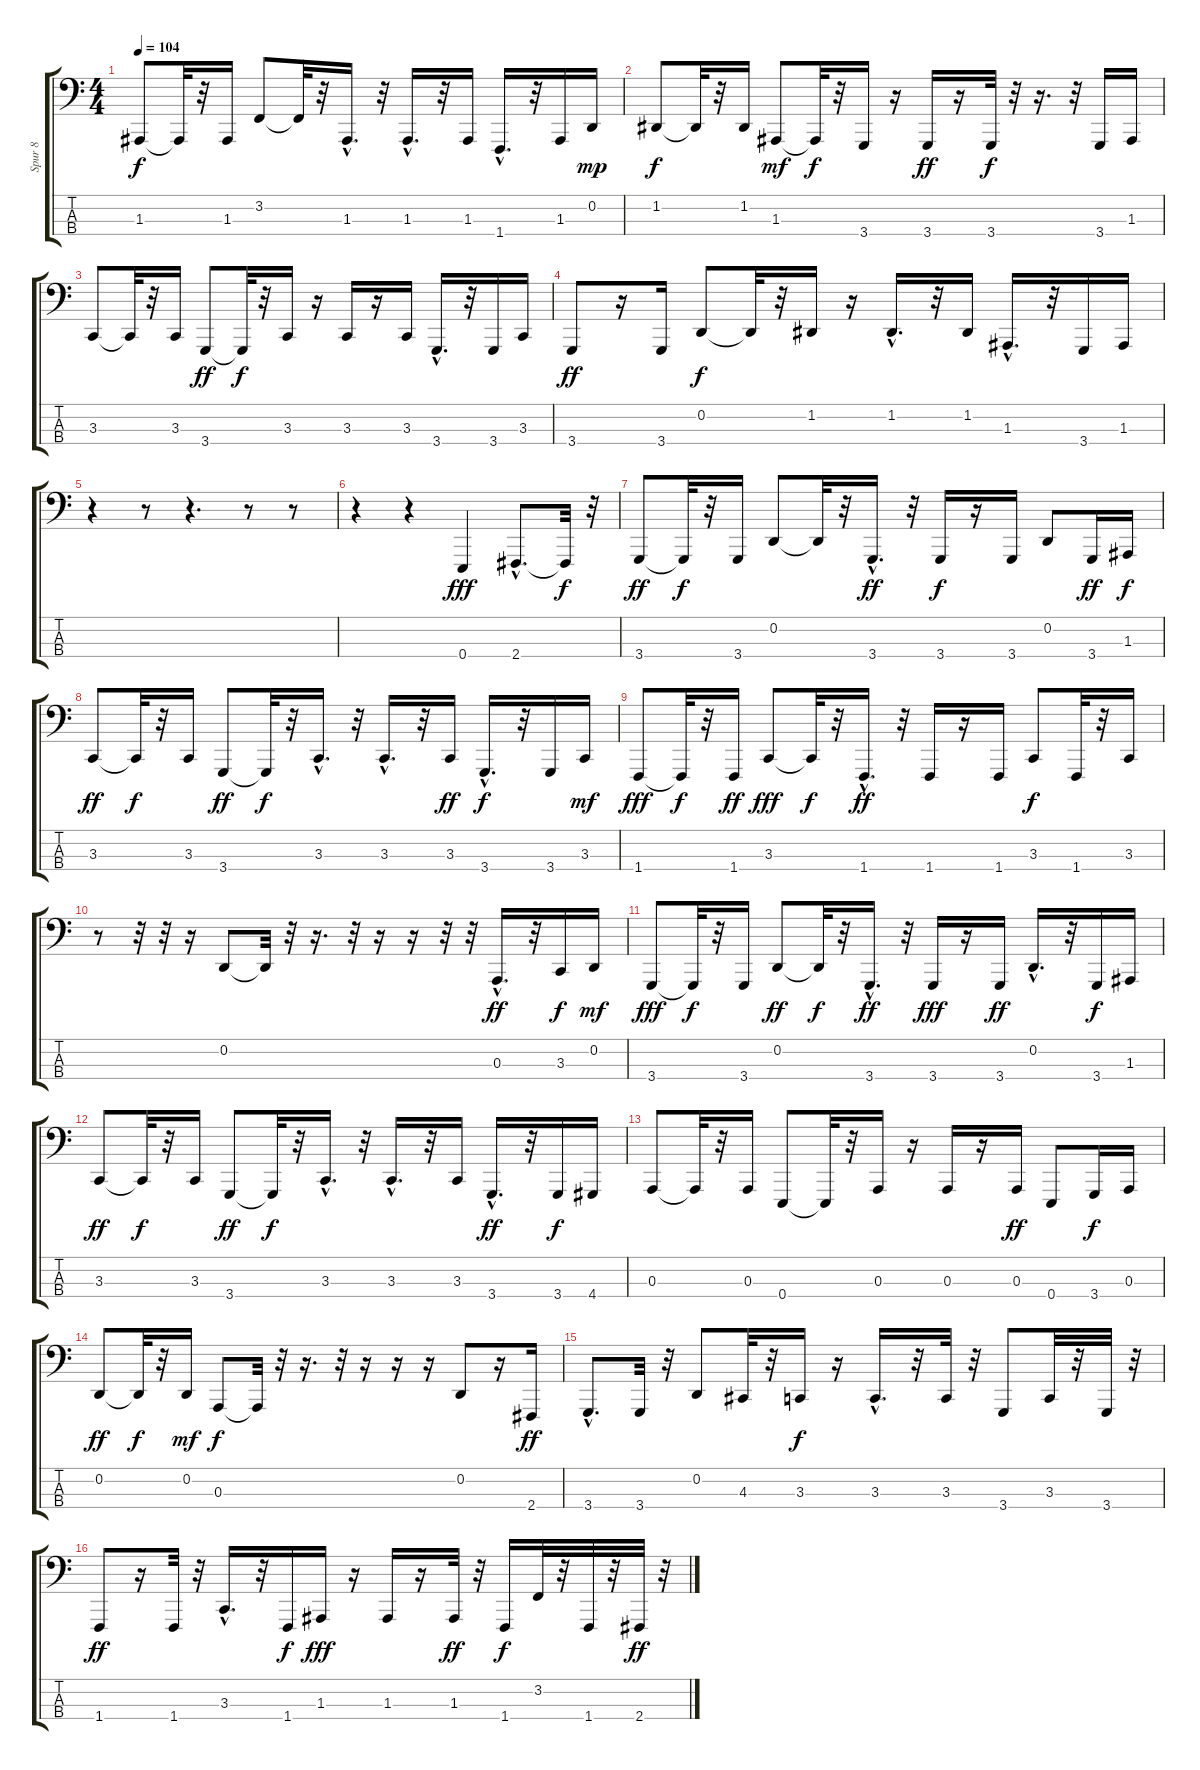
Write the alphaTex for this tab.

\track ("Spur 8" "Spur 8") {instrument acousticgrandpiano}
\staff {score tabs}
\tuning (G2 D2 A1 E1) {hide}
\ts (4 4)
\tempo 104
\clef f4
\ks c
1.3.8{dy f} 1.3{t}.32 r.32 1.3.16 3.2.8 3.2{t}.32 r.32 1.3{hac}.16{d} r.32 1.3{hac}.16{d} r.32 1.3.16 1.4{hac}.16{d} r.32 1.3.16 0.2.16{dy mp} |
1.2.8{dy f} 1.2{t}.32 r.32 1.2.16 1.3.8{dy mf} 1.3{t}.32{dy f} r.32 3.4.16 r.16 3.4.16{dy ff} r.16 3.4.32{dy f} r.32 r.16{d} r.32 3.4.16 1.3.16 |
3.3.8 3.3{t}.32 r.32 3.3.16 3.4.8{dy ff} 3.4{t}.32{dy f} r.32 3.3.16 r.16 3.3.16 r.16 3.3.16 3.4{hac}.16{d} r.32 3.4.16 3.3.16 |
3.4.8{dy ff} r.16 3.4.16 0.2.8{dy f} 0.2{t}.32 r.32 1.2.16 r.16 1.2{hac}.16{d} r.32 1.2.16 1.3{hac}.16{d} r.32 3.4.16 1.3.16 |
r.4 r.8 r.4{d} r.8 r.8 |
r.4 r.4 0.4.4{dy fff} 2.4{hac}.8{d} 2.4{t}.32{dy f} r.32 |
3.4.8{dy ff} 3.4{t}.32{dy f} r.32 3.4.16 0.2.8 0.2{t}.32 r.32 3.4{hac}.16{d dy ff} r.32 3.4.16{dy f} r.16 3.4.16 0.2.8 3.4.16{dy ff} 1.3.16{dy f} |
3.3.8{dy ff} 3.3{t}.32{dy f} r.32 3.3.16 3.4.8{dy ff} 3.4{t}.32{dy f} r.32 3.3{hac}.16{d} r.32 3.3{hac}.16{d} r.32 3.3.16{dy ff} 3.4{hac}.16{d dy f} r.32 3.4.16 3.3.16{dy mf} |
1.4.8{dy fff} 1.4{t}.32{dy f} r.32 1.4.16{dy ff} 3.3.8{dy fff} 3.3{t}.32{dy f} r.32 1.4{hac}.16{d dy ff} r.32 1.4.16 r.16 1.4.16 3.3.8{dy f} 1.4.32 r.32 3.3.16 |
r.8 r.32 r.32 r.16 0.2.8 0.2{t}.32 r.32 r.16{d} r.32 r.16 r.16 r.32 r.32 0.3{hac}.16{d dy ff} r.32 3.3.16{dy f} 0.2.16{dy mf} |
3.4.8{dy fff} 3.4{t}.32{dy f} r.32 3.4.16 0.2.8{dy ff} 0.2{t}.32{dy f} r.32 3.4{hac}.16{d dy ff} r.32 3.4.16{dy fff} r.16 3.4.16{dy ff} 0.2{hac}.16{d} r.32 3.4.16{dy f} 1.3.16 |
3.3.8{dy ff} 3.3{t}.32{dy f} r.32 3.3.16 3.4.8{dy ff} 3.4{t}.32{dy f} r.32 3.3{hac}.16{d} r.32 3.3{hac}.16{d} r.32 3.3.16 3.4{hac}.16{d dy ff} r.32 3.4.16{dy f} 4.4.16 |
0.3.8 0.3{t}.32 r.32 0.3.16 0.4.8 0.4{t}.32 r.32 0.3.16 r.16 0.3.16 r.16 0.3.16{dy ff} 0.4.8 3.4.16{dy f} 0.3.16 |
0.2.8{dy ff} 0.2{t}.32{dy f} r.32 0.2.16{dy mf} 0.3.8{dy f} 0.3{t}.32 r.32 r.16{d} r.32 r.16 r.16 r.16 0.2.8 r.16 2.4.16{dy ff} |
3.4{hac}.8{d} 3.4.32 r.32 0.2.8 4.3.32 r.32 3.3.16{dy f} r.16 3.3{hac}.16{d} r.32 3.3.32 r.32 3.4.8 3.3.32 r.32 3.4.32 r.32 |
1.4.8{dy ff} r.16 1.4.32 r.32 3.3{hac}.16{d} r.32 1.4.16{dy f} 1.3.16{dy fff} r.16 1.3.16 r.16 1.3.32{dy ff} r.32 1.4.16{dy f} 3.2.32 r.32 1.4.32 r.32 2.4.32{dy ff} r.32
